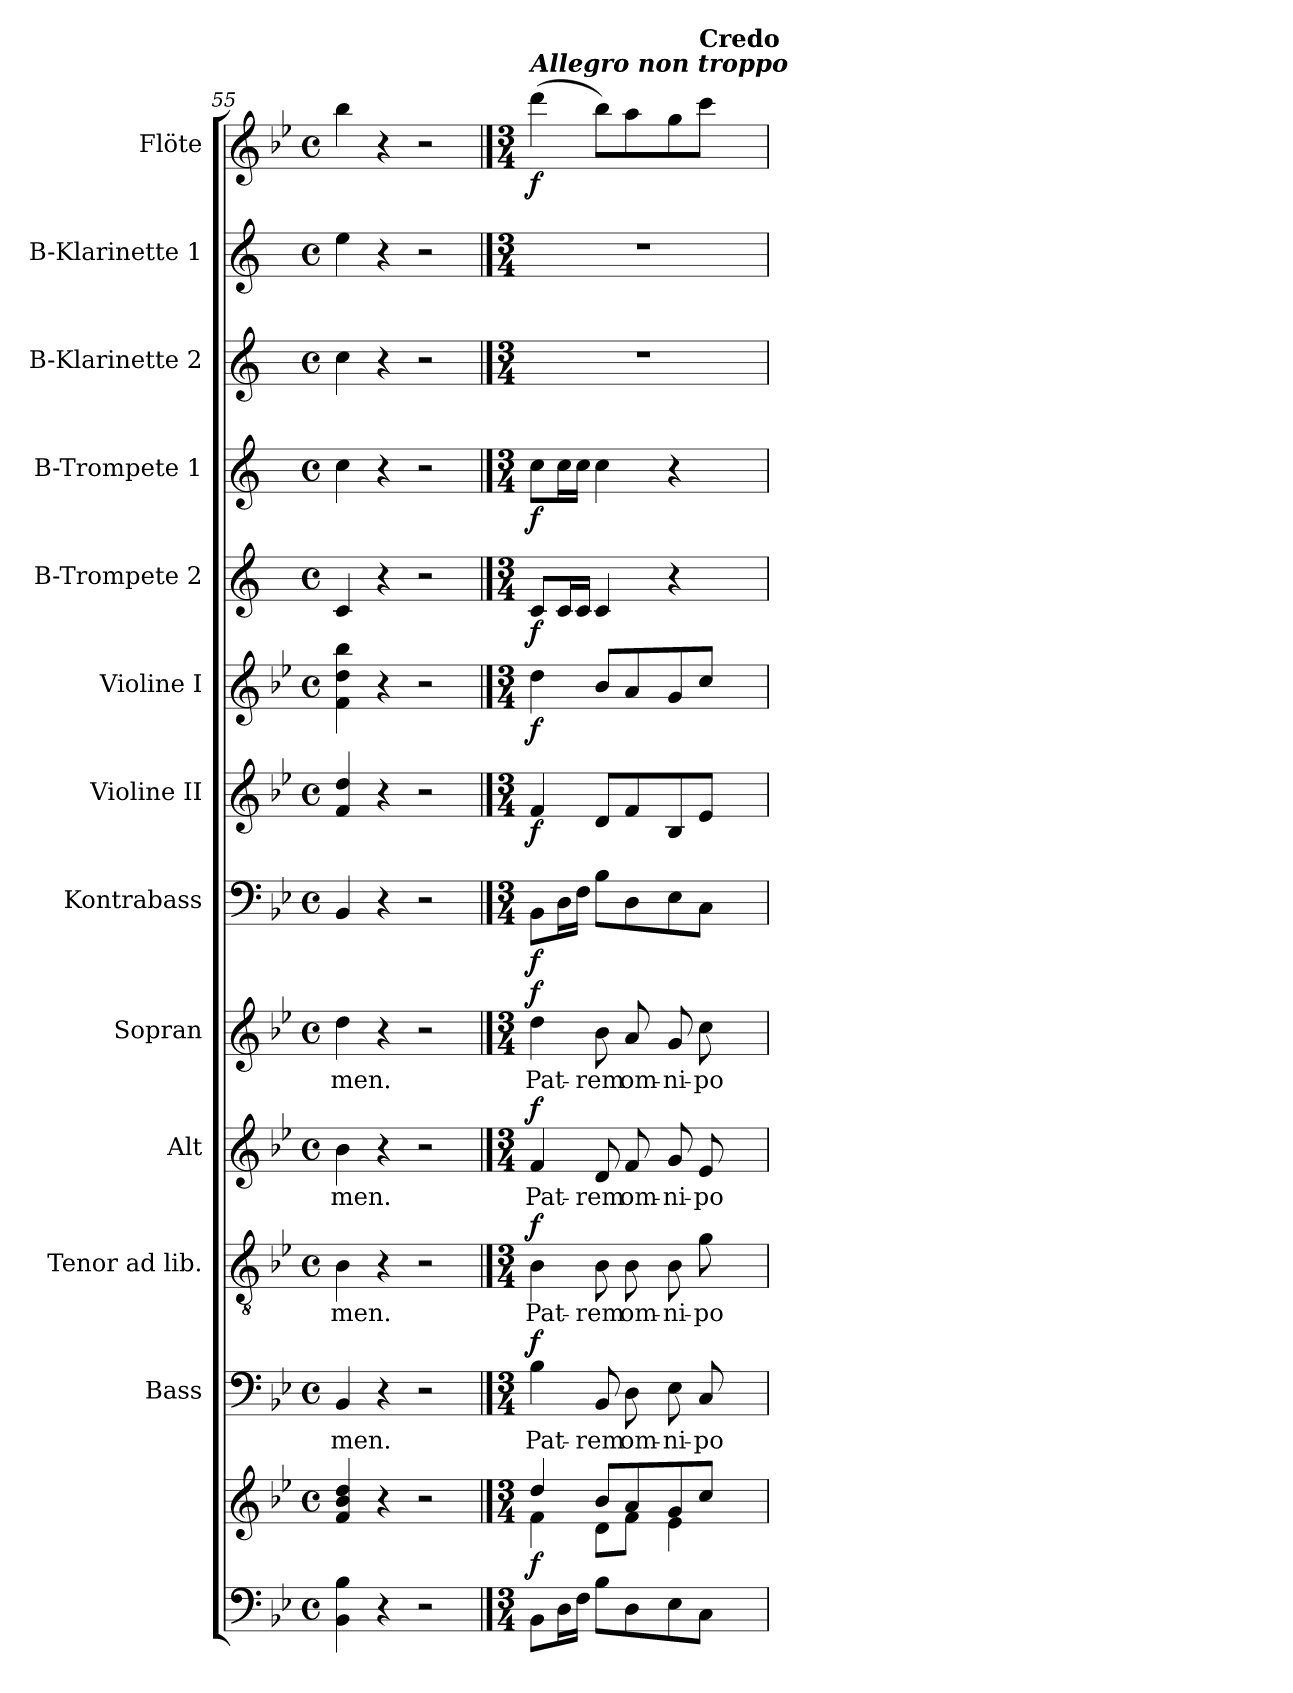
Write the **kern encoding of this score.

**kern	**kern	**dynam	**kern	**text	**dynam	**kern	**text	**dynam	**kern	**text	**dynam	**kern	**text	**dynam	**kern	**dynam	**kern	**dynam	**kern	**dynam	**kern	**dynam	**kern	**dynam	**kern	**kern	**kern	**dynam
*part13	*part13	*part13	*part12	*part12	*part12	*part11	*part11	*part11	*part10	*part10	*part10	*part9	*part9	*part9	*part8	*part8	*part7	*part7	*part6	*part6	*part5	*part5	*part4	*part4	*part3	*part2	*part1	*part1
*staff14	*staff13	*staff13/14	*staff12	*staff12	*staff12	*staff11	*staff11	*staff11	*staff10	*staff10	*staff10	*staff9	*staff9	*staff9	*staff8	*staff8	*staff7	*staff7	*staff6	*staff6	*staff5	*staff5	*staff4	*staff4	*staff3	*staff2	*staff1	*staff1
*	*	*	*I"Bass	*	*	*I"Tenor ad lib.	*	*	*I"Alt	*	*	*I"Sopran	*	*	*I"Kontrabass	*	*I"Violine II	*	*I"Violine I	*	*I"B-Trompete 2	*	*I"B-Trompete 1	*	*I"B-Klarinette 2	*I"B-Klarinette 1	*I"Flöte	*
*	*	*	*I'B.	*	*	*I'T.	*	*	*I'A.	*	*	*I'S.	*	*	*I'Kb.	*	*I'Vl. II	*	*I'Vl. I	*	*I'B Trp. 2	*	*I'B Trp. 1	*	*I'B Kl. 2	*I'B Kl. 1	*I'Fl.	*
*clefF4	*clefG2	*	*clefF4	*	*	*clefGv2	*	*	*clefG2	*	*	*clefG2	*	*	*clefF4	*	*clefG2	*	*clefG2	*	*clefG2	*	*clefG2	*	*clefG2	*clefG2	*clefG2	*
*	*	*	*	*	*	*	*	*	*	*	*	*	*	*	*ITrd7c12	*	*	*	*	*	*ITrd1c2	*	*ITrd1c2	*	*ITrd1c2	*ITrd1c2	*	*
*k[b-e-]	*k[b-e-]	*	*k[b-e-]	*	*	*k[b-e-]	*	*	*k[b-e-]	*	*	*k[b-e-]	*	*	*k[b-e-]	*	*k[b-e-]	*	*k[b-e-]	*	*k[b-e-]	*	*k[b-e-]	*	*k[b-e-]	*k[b-e-]	*k[b-e-]	*
*B-:	*B-:	*	*B-:	*	*	*B-:	*	*	*B-:	*	*	*B-:	*	*	*B-:	*	*B-:	*	*B-:	*	*B-:	*	*B-:	*	*B-:	*B-:	*B-:	*
*M4/4	*M4/4	*	*M4/4	*	*	*M4/4	*	*	*M4/4	*	*	*M4/4	*	*	*M4/4	*	*M4/4	*	*M4/4	*	*M4/4	*	*M4/4	*	*M4/4	*M4/4	*M4/4	*
*met(c)	*met(c)	*	*met(c)	*	*	*met(c)	*	*	*met(c)	*	*	*met(c)	*	*	*met(c)	*	*met(c)	*	*met(c)	*	*met(c)	*	*met(c)	*	*met(c)	*met(c)	*met(c)	*
=55	=55	=55	=55	=55	=55	=55	=55	=55	=55	=55	=55	=55	=55	=55	=55	=55	=55	=55	=55	=55	=55	=55	=55	=55	=55	=55	=55	=55
!	!	!	!	!LO:LY:b	!	!	!LO:LY:b	!	!	!LO:LY:b	!	!	!LO:LY:b	!	!	!	!	!	!	!	!	!	!	!	!	!	!	!
4BB-\ 4B-\	4f/ 4b-/ 4dd/	.	4BB-/	-men.	.	4B-\	-men.	.	4b-\	-men.	.	4dd\	-men.	.	4BBB-/	.	4f/ 4dd/	.	4f\ 4dd\ 4bb-\	.	4B-/	.	4b-\	.	4b-\	4dd\	4bb-\	.
4r	4r	.	4r	.	.	4r	.	.	4r	.	.	4r	.	.	4r	.	4r	.	4r	.	4r	.	4r	.	4r	4r	4r	.
2r	2r	.	2r	.	.	2r	.	.	2r	.	.	2r	.	.	2r	.	2r	.	2r	.	2r	.	2r	.	2r	2r	2r	.
!!LO:PB:g=z
==56	==56	==56	==56	==56	==56	==56	==56	==56	==56	==56	==56	==56	==56	==56	==56	==56	==56	==56	==56	==56	==56	==56	==56	==56	==56	==56	==56	==56
*M3/4	*M3/4	*	*M3/4	*	*	*M3/4	*	*	*M3/4	*	*	*M3/4	*	*	*M3/4	*	*M3/4	*	*M3/4	*	*M3/4	*	*M3/4	*	*M3/4	*M3/4	*M3/4	*
*	*^	*	*	*	*	*	*	*	*	*	*	*	*	*	*	*	*	*	*	*	*	*	*	*	*	*	*	*
!	!	!	!	!	!	!	!	!	!	!	!	!	!	!	!	!	!	!	!	!	!	!	!	!	!	!	!	!LO:TX:a:Bi:t=Allegro non troppo	!
!	!	!	!LO:DY:b	!	!LO:LY:b	!LO:DY:a	!	!LO:LY:b	!LO:DY:a	!	!LO:LY:b	!LO:DY:a	!	!LO:LY:b	!LO:DY:a	!	!LO:DY:b	!	!LO:DY:b	!	!LO:DY:b	!	!LO:DY:b	!	!LO:DY:b	!	!	!	!LO:DY:b
8BB-\L	4dd/	4f\	f	4B-\	Pat-	f	4B-\	Pat-	f	4f/	Pat-	f	4dd\	Pat-	f	8BBB-\L	f	4f/	f	4dd\	f	8B-/L	f	8b-\L	f	2.r	2.r	(>4ddd\	f
16D\L	.	.	.	.	.	.	.	.	.	.	.	.	.	.	.	16DD\L	.	.	.	.	.	16B-/L	.	16b-\L	.	.	.	.	.
16F\JJ	.	.	.	.	.	.	.	.	.	.	.	.	.	.	.	16FF\JJ	.	.	.	.	.	16B-/JJ	.	16b-\JJ	.	.	.	.	.
!	!	!	!	!	!LO:LY:b	!	!	!LO:LY:b	!	!	!LO:LY:b	!	!	!LO:LY:b	!	!	!	!	!	!	!	!	!	!	!	!	!	!	!
8B-\L	8b-/L	8d\L	.	8BB-/	-rem	.	8B-\	-rem	.	8d/	-rem	.	8b-\	-rem	.	8BB-\L	.	8d/L	.	8b-/L	.	4B-/	.	4b-\	.	.	.	8bb-\L)	.
!	!	!	!	!	!LO:LY:b	!	!	!LO:LY:b	!	!	!LO:LY:b	!	!	!LO:LY:b	!	!	!	!	!	!	!	!	!	!	!	!	!	!	!
8D\	8a/	8f\J	.	8D\	om-	.	8B-\	om-	.	8f/	om-	.	8a/	om-	.	8DD\	.	8f/	.	8a/	.	.	.	.	.	.	.	8aa\	.
!	!	!	!	!	!LO:LY:b	!	!	!LO:LY:b	!	!	!LO:LY:b	!	!	!LO:LY:b	!	!	!	!	!	!	!	!	!	!	!	!	!	!	!
8E-\	8g/	4e-\	.	8E-\	-ni-	.	8B-\	-ni-	.	8g/	-ni-	.	8g/	-ni-	.	8EE-\	.	8B-/	.	8g/	.	4r	.	4r	.	.	.	8gg\	.
!	!	!	!	!	!	!	!	!	!	!	!	!	!	!	!	!	!	!	!	!	!	!	!	!	!	!	!	!LO:TX:a:B:t=Credo	!
!	!	!	!	!	!LO:LY:b	!	!	!LO:LY:b	!	!	!LO:LY:b	!	!	!LO:LY:b	!	!	!	!	!	!	!	!	!	!	!	!	!	!	!
8C\J	8cc/J	.	.	8C/	-po-	.	8g\	-po-	.	8e-/	-po-	.	8cc\	-po-	.	8CC\J	.	8e-/J	.	8cc/J	.	.	.	.	.	.	.	8ccc\J	.
*	*v	*v	*	*	*	*	*	*	*	*	*	*	*	*	*	*	*	*	*	*	*	*	*	*	*	*	*	*	*
=	=	=	=	=	=	=	=	=	=	=	=	=	=	=	=	=	=	=	=	=	=	=	=	=	=	=	=	=
*-	*-	*-	*-	*-	*-	*-	*-	*-	*-	*-	*-	*-	*-	*-	*-	*-	*-	*-	*-	*-	*-	*-	*-	*-	*-	*-	*-	*-
